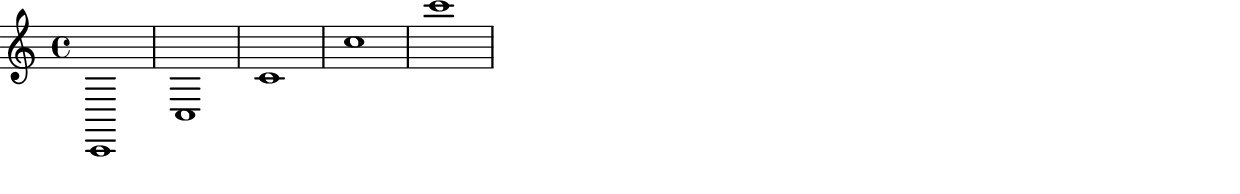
\include "lilypond-book-preamble.ly"
\paper {
  #(define dump-extents #t)

  indent = 0\mm
  line-width = 210\mm - 2.0 * 0.4\in
  ragged-right = ##t
  force-assignment = #""
  line-width = #(- line-width (* mm  3.000000))
}
\header {
  title = ""
  composer = ""
}
\layout {
}

<<
    \new Staff {   \set Staff.instrumentName = "" \set Staff.shortInstrumentName = "" \clef treble <c,>1 <c>1 <c'>1 <c''>1 <c'''>1
               }
>>